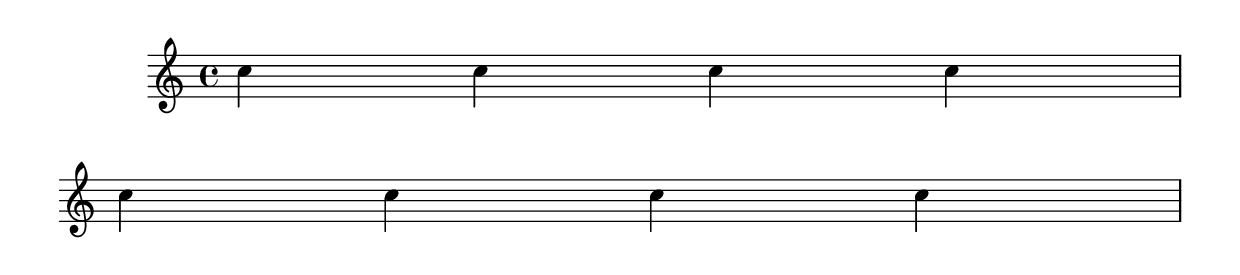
%% Do not edit this file; it is auto-generated from LSR http://lsr.dsi.unimi.it
%% This file is in the public domain.
\version "2.13.1"

\header {
%% Translation of GIT committish: 21c8461ea87cd670a35a40b91d3ef20de03a0409
  texidocfr = "
Désactiver le graveur concerné --- @code{Bar_number_engraver} --- 
donnera une partition  --- contexte @code{Score} --- sans numéros de 
mesure.

"
  doctitlefr = "Supprimer les numéros de mesure d'une partition"


  lsrtags = "rhythms, contexts-and-engravers"

%% Translation of GIT committish: b2d4318d6c53df8469dfa4da09b27c15a374d0ca
  texidoces = "

Se pueden eliminar completamente los números de compás quitando el
grabador @code{Bar_number_engraver} del contexto de @code{Score}.

"

  doctitlees = "Suprimir los números de compás de toda la partitura"


%% Translation of GIT committish: d96023d8792c8af202c7cb8508010c0d3648899d 
  texidocde = "
Taktnummern können vollkommen aus den Noten entfernt werden, indem
man den @code{Bar_number_engraver} aus dem @code{Score}-Kontext
entfernt.

"
  doctitlede = "Entfernung von Taktnummern in einer Partitur"



  texidoc = "
Bar numbers can be removed entirely by removing the
@code{Bar_number_engraver} from the @code{Score} context.

"
  doctitle = "Removing bar numbers from a score"
} % begin verbatim

\layout {
  \context {
    \Score
    \remove "Bar_number_engraver"
  }
}

\relative c'' {
  c4 c c c \break
  c4 c c c
}

